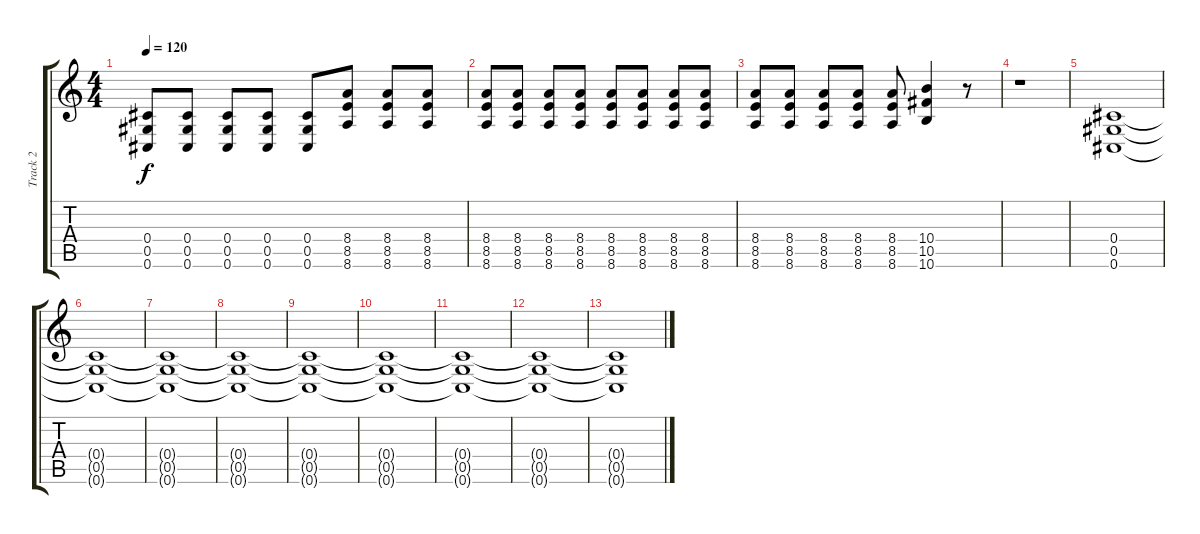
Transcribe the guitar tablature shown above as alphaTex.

\track ("Track 2" "Track 2") {solo instrument distortionguitar}
\staff {score tabs}
\tuning (Eb4 Bb3 Gb3 Db3 Ab2 Db2) {hide}
\ts (4 4)
\tempo 120
\clef g2
\ks c
(0.4 0.5 0.6).8{dy f} (0.4 0.5 0.6).8 (0.4 0.5 0.6).8 (0.4 0.5 0.6).8 (0.4 0.5 0.6).8 (8.4 8.5 8.6).8 (8.4 8.5 8.6).8 (8.4 8.5 8.6).8 |
(8.4 8.5 8.6).8 (8.4 8.5 8.6).8 (8.4 8.5 8.6).8 (8.4 8.5 8.6).8 (8.4 8.5 8.6).8 (8.4 8.5 8.6).8 (8.4 8.5 8.6).8 (8.4 8.5 8.6).8 |
(8.4 8.5 8.6).8 (8.4 8.5 8.6).8 (8.4 8.5 8.6).8 (8.4 8.5 8.6).8 (8.4 8.5 8.6).8 (10.4 10.5 10.6).4 r.8 |
r.1 |
(0.4 0.5 0.6).1 |
(0.4{t} 0.5{t} 0.6{t}).1 |
(0.4{t} 0.5{t} 0.6{t}).1 |
(0.4{t} 0.5{t} 0.6{t}).1 |
(0.4{t} 0.5{t} 0.6{t}).1 |
(0.4{t} 0.5{t} 0.6{t}).1 |
(0.4{t} 0.5{t} 0.6{t}).1 |
(0.4{t} 0.5{t} 0.6{t}).1 |
(0.4{t} 0.5{t} 0.6{t}).1
